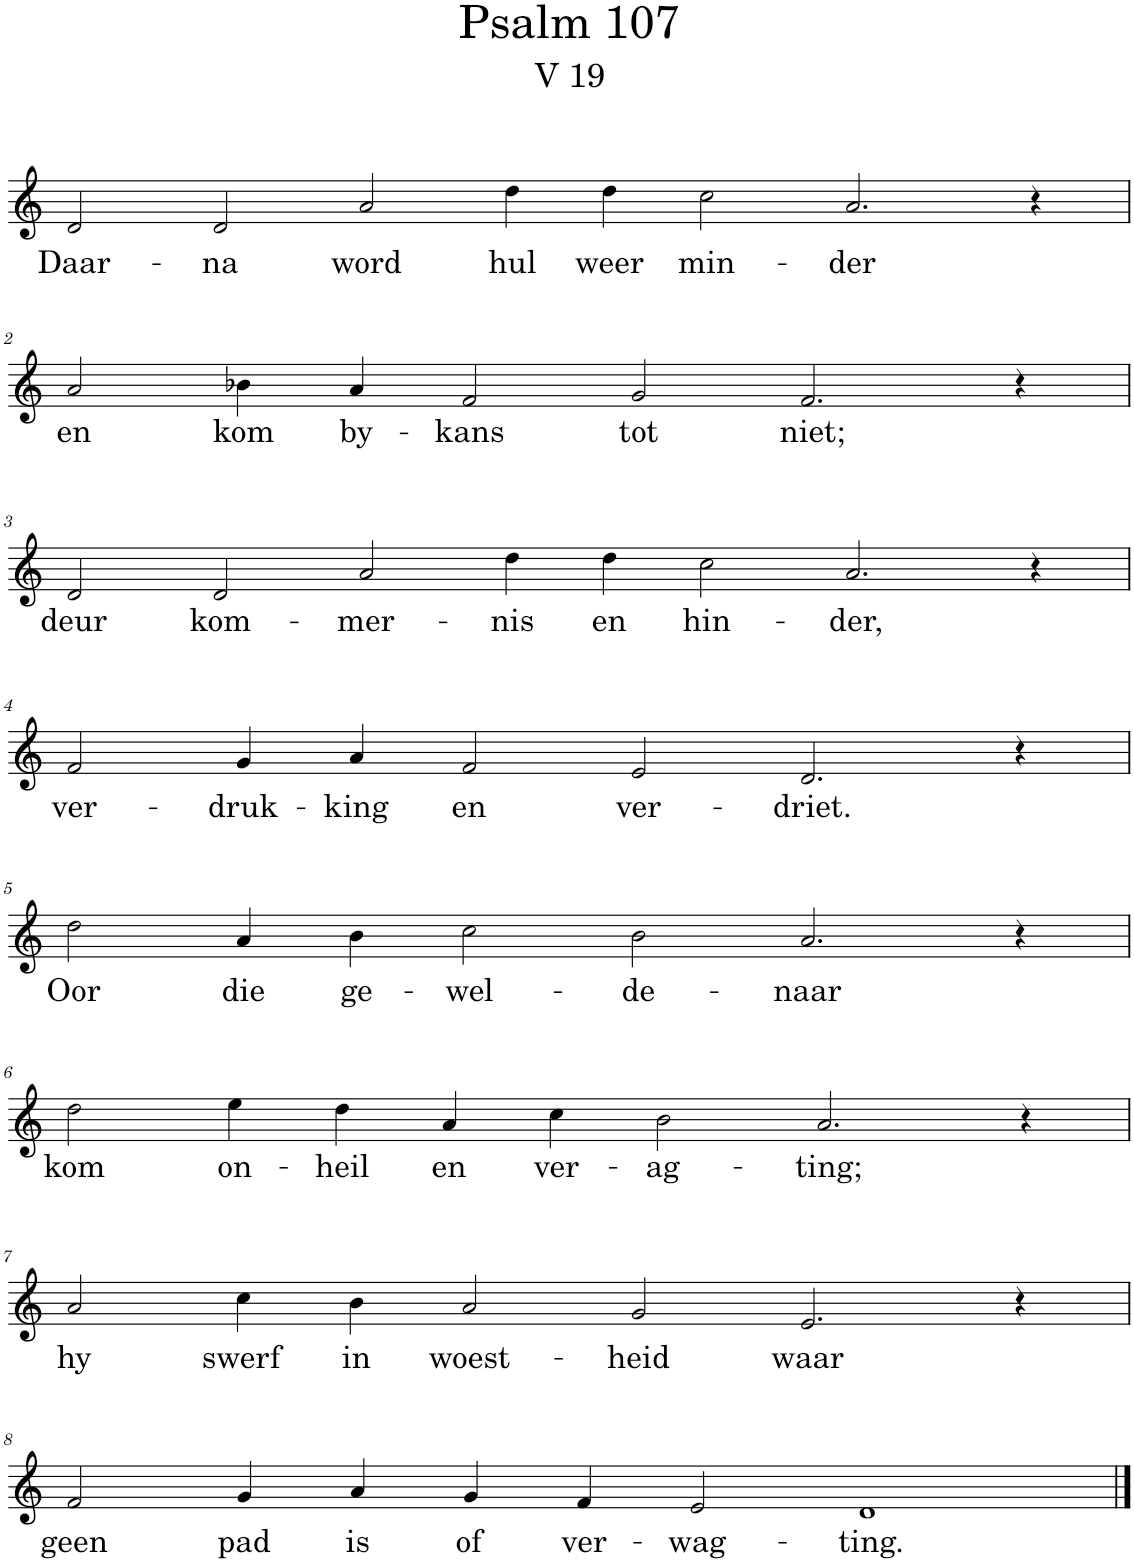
**kern	**text
*part1	*part1
*staff1	*staff1
*I"Pipe Organ	*
*I'Org.	*
*clefG2	*
*k[]	*
*M14/4	*
=1	=1
!	!LO:LY:b
2d/	Daar-
!	!LO:LY:b
2d/	-na
!	!LO:LY:b
2a/	word
!	!LO:LY:b
4dd\	hul
!	!LO:LY:b
4dd\	weer
!	!LO:LY:b
2cc\	min-
!	!LO:LY:b
2.a/	-der
4r	.
!!LO:LB:g=z
=2	=2
*M12/4	*
!	!LO:LY:b
2a/	en
!	!LO:LY:b
4b-X\	kom
!	!LO:LY:b
4a/	by-
!	!LO:LY:b
2f/	-kans
!	!LO:LY:b
2g/	tot
!	!LO:LY:b
2.f/	niet;
4r	.
!!LO:LB:g=z
=3	=3
*M14/4	*
!	!LO:LY:b
2d/	deur
!	!LO:LY:b
2d/	kom-
!	!LO:LY:b
2a/	-mer-
!	!LO:LY:b
4dd\	-nis
!	!LO:LY:b
4dd\	en
!	!LO:LY:b
2cc\	hin-
!	!LO:LY:b
2.a/	-der,
4r	.
!!LO:LB:g=z
=4	=4
*M12/4	*
!	!LO:LY:b
2f/	ver-
!	!LO:LY:b
4g/	-druk-
!	!LO:LY:b
4a/	-king
!	!LO:LY:b
2f/	en
!	!LO:LY:b
2e/	ver-
!	!LO:LY:b
2.d/	-driet.
4r	.
!!LO:LB:g=z
=5	=5
!	!LO:LY:b
2dd\	Oor
!	!LO:LY:b
4a/	die
!	!LO:LY:b
4b\	ge-
!	!LO:LY:b
2cc\	-wel-
!	!LO:LY:b
2b\	-de-
!	!LO:LY:b
2.a/	-naar
4r	.
!!LO:LB:g=z
=6	=6
!	!LO:LY:b
2dd\	kom
!	!LO:LY:b
4ee\	on-
!	!LO:LY:b
4dd\	-heil
!	!LO:LY:b
4a/	en
!	!LO:LY:b
4cc\	ver-
!	!LO:LY:b
2b\	-ag-
!	!LO:LY:b
2.a/	-ting;
4r	.
!!LO:LB:g=z
=7	=7
!	!LO:LY:b
2a/	hy
!	!LO:LY:b
4cc\	swerf
!	!LO:LY:b
4b\	in
!	!LO:LY:b
2a/	woest-
!	!LO:LY:b
2g/	-heid
!	!LO:LY:b
2.e/	waar
4r	.
!!LO:LB:g=z
=8	=8
!	!LO:LY:b
2f/	geen
!	!LO:LY:b
4g/	pad
!	!LO:LY:b
4a/	is
!	!LO:LY:b
4g/	of
!	!LO:LY:b
4f/	ver-
!	!LO:LY:b
2e/	-wag-
!	!LO:LY:b
1d	-ting.
==	==
*-	*-
